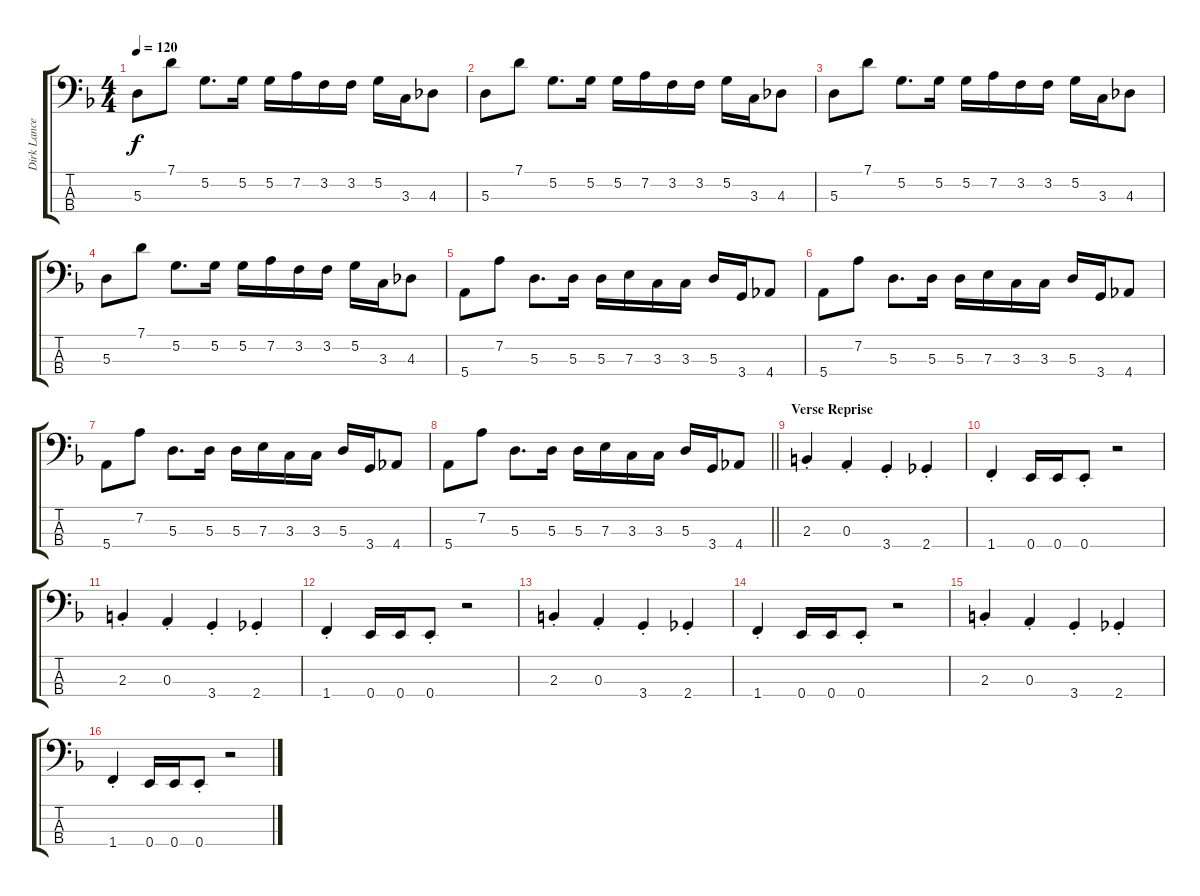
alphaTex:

\track ("Dirk Lance" "Dirk Lance") {instrument slapbass1}
\staff {score tabs}
\tuning (G2 D2 A1 E1) {hide}
\ts (4 4)
\tempo 120
\clef f4
\ks dminor
5.3.8{dy f} 7.1.8 5.2.8{d} 5.2.16 5.2.16 7.2.16 3.2.16 3.2.16 5.2.16 3.3.16 4.3.8 |
5.3.8 7.1.8 5.2.8{d} 5.2.16 5.2.16 7.2.16 3.2.16 3.2.16 5.2.16 3.3.16 4.3.8 |
5.3.8 7.1.8 5.2.8{d} 5.2.16 5.2.16 7.2.16 3.2.16 3.2.16 5.2.16 3.3.16 4.3.8 |
5.3.8 7.1.8 5.2.8{d} 5.2.16 5.2.16 7.2.16 3.2.16 3.2.16 5.2.16 3.3.16 4.3.8 |
5.4.8 7.2.8 5.3.8{d} 5.3.16 5.3.16 7.3.16 3.3.16 3.3.16 5.3.16 3.4.16 4.4.8 |
5.4.8 7.2.8 5.3.8{d} 5.3.16 5.3.16 7.3.16 3.3.16 3.3.16 5.3.16 3.4.16 4.4.8 |
5.4.8 7.2.8 5.3.8{d} 5.3.16 5.3.16 7.3.16 3.3.16 3.3.16 5.3.16 3.4.16 4.4.8 |
\barLineRight lightlight
5.4.8 7.2.8 5.3.8{d} 5.3.16 5.3.16 7.3.16 3.3.16 3.3.16 5.3.16 3.4.16 4.4.8 |
\section ("" "Verse Reprise")
2.3{st}.4 0.3{st}.4 3.4{st}.4 2.4{st}.4 |
1.4{st}.4 0.4.16 0.4.16 0.4{st}.8 r.2 |
2.3{st}.4 0.3{st}.4 3.4{st}.4 2.4{st}.4 |
1.4{st}.4 0.4.16 0.4.16 0.4{st}.8 r.2 |
2.3{st}.4 0.3{st}.4 3.4{st}.4 2.4{st}.4 |
1.4{st}.4 0.4.16 0.4.16 0.4{st}.8 r.2 |
2.3{st}.4 0.3{st}.4 3.4{st}.4 2.4{st}.4 |
1.4{st}.4 0.4.16 0.4.16 0.4{st}.8 r.2
